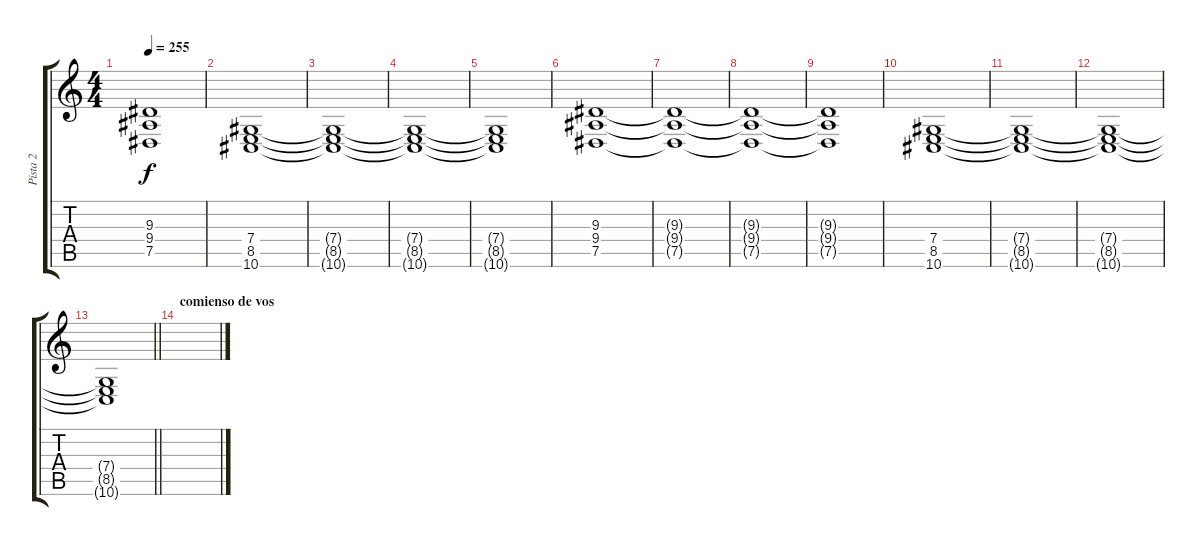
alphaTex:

\track ("Pista 2" "Pista 2") {instrument tremolostrings}
\staff {score tabs}
\tuning (Eb4 Bb3 Gb3 Db3 Ab2 Eb2) {hide}
\ts (4 4)
\tempo 255
\clef g2
\ks c
(9.3{t} 9.4{t} 7.5{t}).1{dy f} |
(7.4 8.5 10.6).1 |
(7.4{t} 8.5{t} 10.6{t}).1 |
(7.4{t} 8.5{t} 10.6{t}).1 |
(7.4{t} 8.5{t} 10.6{t}).1 |
(9.3 9.4 7.5).1 |
(9.3{t} 9.4{t} 7.5{t}).1 |
(9.3{t} 9.4{t} 7.5{t}).1 |
(9.3{t} 9.4{t} 7.5{t}).1 |
(7.4 8.5 10.6).1 |
(7.4{t} 8.5{t} 10.6{t}).1 |
(7.4{t} 8.5{t} 10.6{t}).1 |
\barLineRight lightlight
(7.4{t} 8.5{t} 10.6{t}).1 |
\section ("" "comienso de vos")
